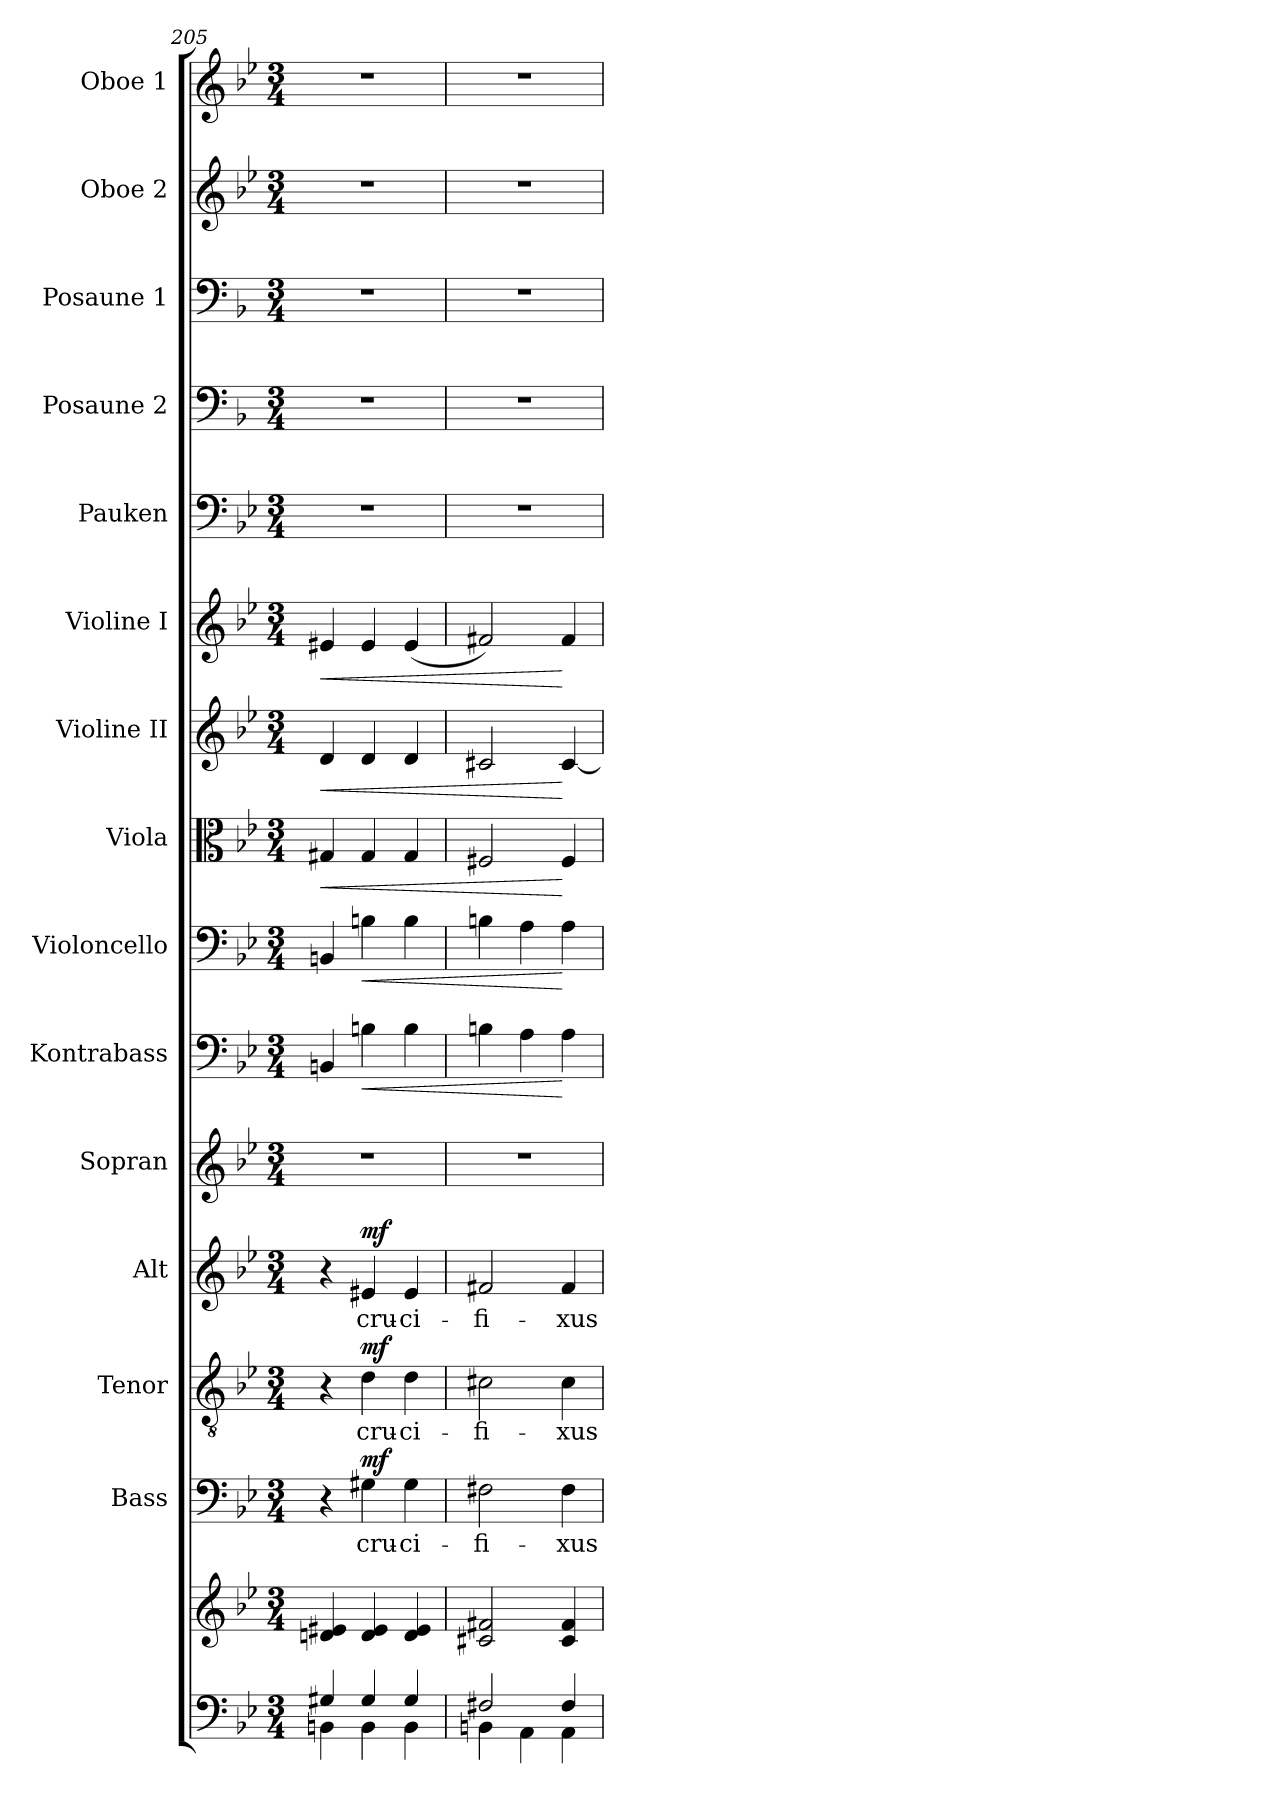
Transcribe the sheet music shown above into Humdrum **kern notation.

**kern	**kern	**kern	**text	**dynam	**kern	**text	**dynam	**kern	**text	**dynam	**kern	**kern	**dynam	**kern	**dynam	**kern	**dynam	**kern	**dynam	**kern	**dynam	**kern	**kern	**kern	**kern	**kern
*part15	*part15	*part14	*part14	*part14	*part13	*part13	*part13	*part12	*part12	*part12	*part11	*part10	*part10	*part9	*part9	*part8	*part8	*part7	*part7	*part6	*part6	*part5	*part4	*part3	*part2	*part1
*staff16	*staff15	*staff14	*staff14	*staff14	*staff13	*staff13	*staff13	*staff12	*staff12	*staff12	*staff11	*staff10	*staff10	*staff9	*staff9	*staff8	*staff8	*staff7	*staff7	*staff6	*staff6	*staff5	*staff4	*staff3	*staff2	*staff1
*	*	*I"Bass	*	*	*I"Tenor	*	*	*I"Alt	*	*	*I"Sopran	*I"Kontrabass	*	*I"Violoncello	*	*I"Viola	*	*I"Violine II	*	*I"Violine I	*	*I"Pauken	*I"Posaune 2	*I"Posaune 1	*I"Oboe 2	*I"Oboe 1
*	*	*I'B.	*	*	*I'T.	*	*	*I'A.	*	*	*I'S.	*I'Kb.	*	*I'Vc.	*	*I'Vla.	*	*I'Vl. II	*	*I'Vl. I	*	*I'Pk.	*I'Pos. 2	*I'Pos. 1	*I'Ob. 2	*I'Ob. 1
*clefF4	*clefG2	*clefF4	*	*	*clefGv2	*	*	*clefG2	*	*	*clefG2	*clefF4	*	*clefF4	*	*clefC3	*	*clefG2	*	*clefG2	*	*clefF4	*clefF4	*clefF4	*clefG2	*clefG2
*	*	*	*	*	*	*	*	*	*	*	*	*ITrd7c12	*	*	*	*	*	*	*	*	*	*	*ITrd4c7	*ITrd4c7	*	*
*k[b-e-]	*k[b-e-]	*k[b-e-]	*	*	*k[b-e-]	*	*	*k[b-e-]	*	*	*k[b-e-]	*k[b-e-]	*	*k[b-e-]	*	*k[b-e-]	*	*k[b-e-]	*	*k[b-e-]	*	*k[b-e-]	*k[b-e-]	*k[b-e-]	*k[b-e-]	*k[b-e-]
*B-:	*B-:	*B-:	*	*	*B-:	*	*	*B-:	*	*	*B-:	*B-:	*	*B-:	*	*B-:	*	*B-:	*	*B-:	*	*B-:	*B-:	*B-:	*B-:	*B-:
*M3/4	*M3/4	*M3/4	*	*	*M3/4	*	*	*M3/4	*	*	*M3/4	*M3/4	*	*M3/4	*	*M3/4	*	*M3/4	*	*M3/4	*	*M3/4	*M3/4	*M3/4	*M3/4	*M3/4
=205	=205	=205	=205	=205	=205	=205	=205	=205	=205	=205	=205	=205	=205	=205	=205	=205	=205	=205	=205	=205	=205	=205	=205	=205	=205	=205
*^	*	*	*	*	*	*	*	*	*	*	*	*	*	*	*	*	*	*	*	*	*	*	*	*	*	*
!	!	!	!	!	!	!	!	!	!	!	!	!	!	!	!	!	!	!LO:HP:b	!	!LO:HP:b	!	!LO:HP:b	!	!	!	!	!
4G#X/	4BBn\	4dn/ 4e#X/	4r	.	.	4r	.	.	4r	.	.	2.r	4BBBn/	.	4BBn/	.	4G#X/	<	4d/	<	4e#X/	<	2.r	2.r	2.r	2.r	2.r
!	!	!	!	!LO:LY:b	!LO:DY:a	!	!LO:LY:b	!LO:DY:a	!	!LO:LY:b	!LO:DY:a	!	!	!LO:HP:b	!	!LO:HP:b	!	!	!	!	!	!	!	!	!	!	!
4G#/	4BB\	4d/ 4e#/	4G#X\	cru-	mf	4d\	cru-	mf	4e#X/	cru-	mf	.	4BBn\	<	4Bn\	<	4G#/	.	4d/	.	4e#/	.	.	.	.	.	.
!	!	!	!	!LO:LY:b	!	!	!LO:LY:b	!	!	!LO:LY:b	!	!	!	!	!	!	!	!	!	!	!	!	!	!	!	!	!
4G#/	4BB\	4d/ 4e#/	4G#\	-ci-	.	4d\	-ci-	.	4e#/	-ci-	.	.	4BB\	.	4B\	.	4G#/	.	4d/	.	(<4e#/	.	.	.	.	.	.
=206	=206	=206	=206	=206	=206	=206	=206	=206	=206	=206	=206	=206	=206	=206	=206	=206	=206	=206	=206	=206	=206	=206	=206	=206	=206	=206	=206
!	!	!	!	!LO:LY:b	!	!	!LO:LY:b	!	!	!LO:LY:b	!	!	!	!	!	!	!	!	!	!	!	!	!	!	!	!	!
2F#X/	4BBn\	2c#X/ 2f#X/	2F#X\	-fi-	.	2c#X\	-fi-	.	2f#X/	-fi-	.	2.r	4BBn\	.	4Bn\	.	2F#X/	.	2c#X/	.	2f#X/)	.	2.r	2.r	2.r	2.r	2.r
.	4AA\	.	.	.	.	.	.	.	.	.	.	.	4AA\	.	4A\	.	.	.	.	.	.	.	.	.	.	.	.
!	!	!	!	!LO:LY:b	!	!	!LO:LY:b	!	!	!LO:LY:b	!	!	!	!	!	!	!	!	!	!	!	!	!	!	!	!	!
4F#/	4AA\	4c#/ 4f#/	4F#\	-xus	.	4c#\	-xus	.	4f#/	-xus	.	.	4AA\	[	4A\	[	4F#/	[	[4c#/	[	4f#/	[	.	.	.	.	.
*v	*v	*	*	*	*	*	*	*	*	*	*	*	*	*	*	*	*	*	*	*	*	*	*	*	*	*	*
=	=	=	=	=	=	=	=	=	=	=	=	=	=	=	=	=	=	=	=	=	=	=	=	=	=	=
*-	*-	*-	*-	*-	*-	*-	*-	*-	*-	*-	*-	*-	*-	*-	*-	*-	*-	*-	*-	*-	*-	*-	*-	*-	*-	*-
